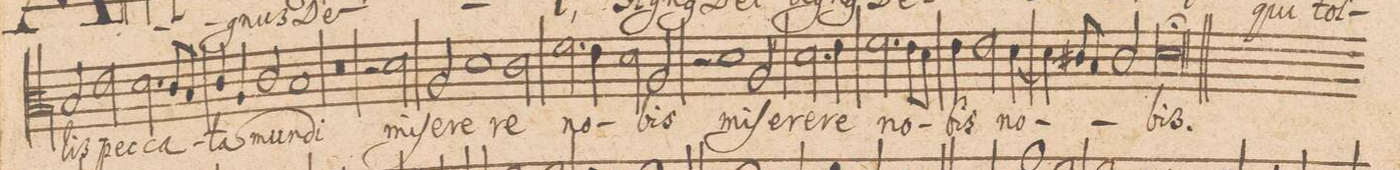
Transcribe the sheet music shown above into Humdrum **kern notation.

**kern	**text
*I"ALTVS.	*
*clefC3	*
*k[]	*
*met(c|)	*
*M2/1	*
2B/	-lis
2e\	pec-
2.d\	-ca-
8c/L	.
8B/J	.
=13-	=13-
4c/	-ta
4A/	.
2c/	mun-
1B/	-di
=14-	=14-
0r	.
=15-	=15-
2r	.
2d\	mi-
2A/	-ſe-
1d\	-re-
=16-	=16-
2c\	-re
2.f\	no-
4e\	.
=17-	=17-
2d\	.
2A/	-bis
2r	.
1d\	mi-
=18-	=18-
2A/	-ſe-
2.d\	-re-
4e\	-re
=19-	=19-
2.f\	no-
8e\L	.
8d\J	.
4e\	-bis
2e\	no-
[<4d\	.
=20-	=20-
4d\]	.
8c#X/L	.
8B/J	.
2c#/	.
1d\;	-bis.
=21||	=21||
*M2/1	*
*met(c|)	*
*-	*-
